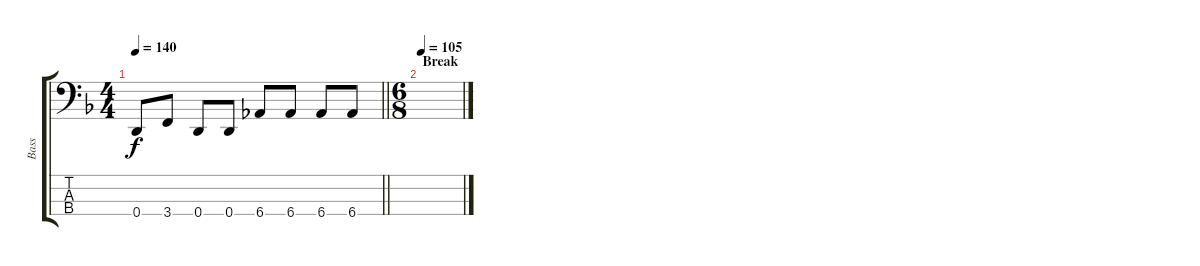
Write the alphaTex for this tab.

\track ("Bass" "Bass") {instrument electricbassfinger}
\staff {score tabs}
\tuning (G2 D2 A1 D1) {hide}
\ts (4 4)
\tempo 140
\clef f4
\barLineRight lightlight
\ks dminor
0.4.8{dy f} 3.4.8 0.4.8 0.4.8 6.4.8 6.4.8 6.4.8 6.4.8 |
\ts (6 8)
\section ("" "Break")
\tempo 105
